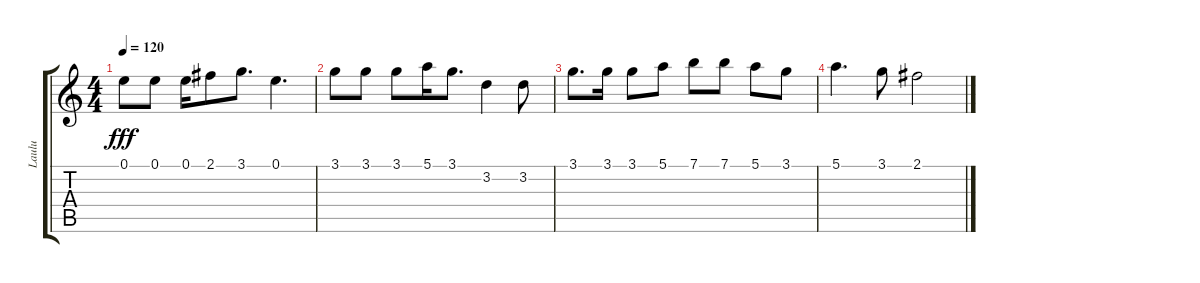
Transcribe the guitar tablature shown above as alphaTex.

\track ("Laulu" "Laulu") {instrument acousticguitarsteel}
\staff {score tabs}
\tuning (E4 B3 G3 D3 A2 E2) {hide}
\ts (4 4)
\tempo 120
\clef g2
\ks c
0.1.8{dy fff} 0.1.8 0.1.16 2.1.8 3.1.8{d} 0.1.4{d} |
3.1.8 3.1.8 3.1.8 5.1.16 3.1.8{d} 3.2.4 3.2.8 |
3.1.8{d} 3.1.16 3.1.8 5.1.8 7.1.8 7.1.8 5.1.8 3.1.8 |
5.1.4{d} 3.1.8 2.1.2
